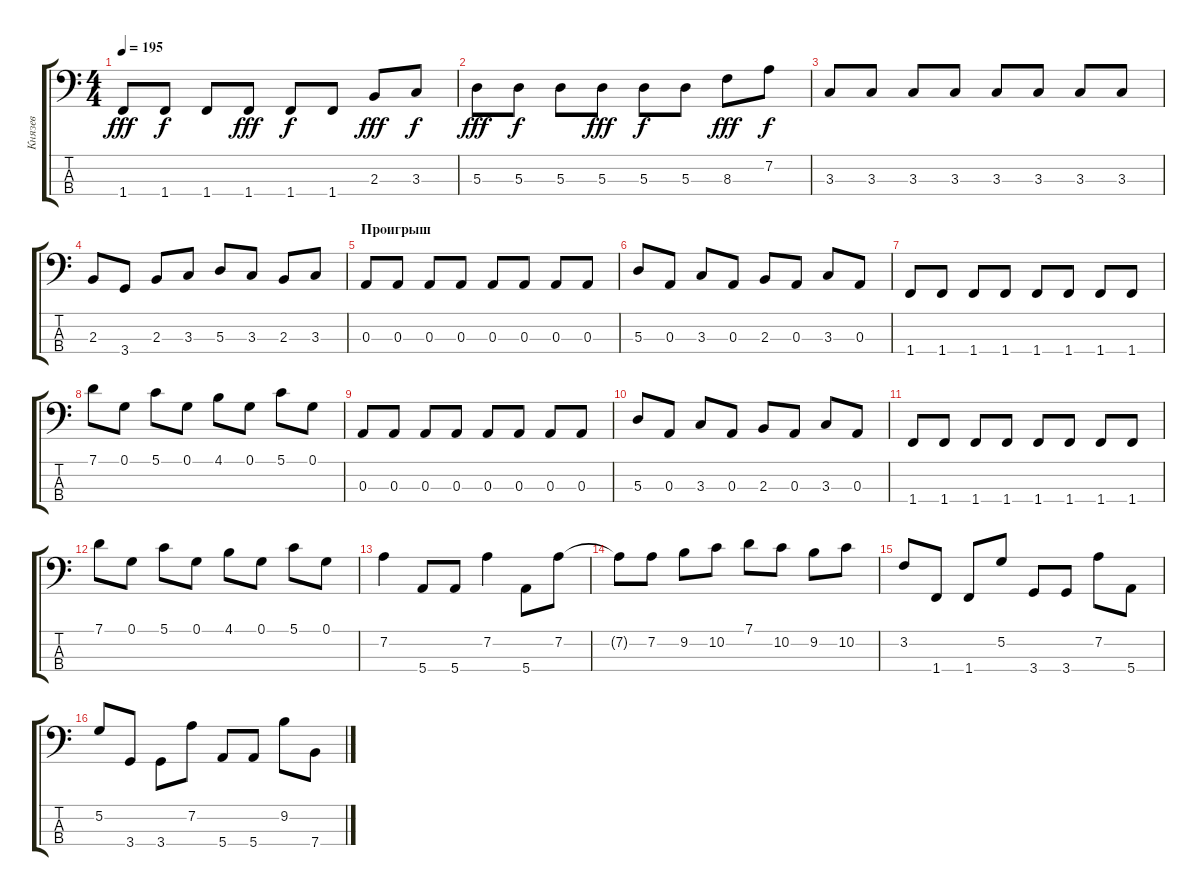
\track ("Князев" "Князев") {instrument electricbassfinger}
\staff {score tabs}
\tuning (G2 D2 A1 E1) {hide}
\ts (4 4)
\tempo 195
\clef f4
\ks c
1.4.8{dy fff} 1.4.8{dy f} 1.4.8 1.4.8{dy fff} 1.4.8{dy f} 1.4.8 2.3.8{dy fff} 3.3.8{dy f} |
5.3.8{dy fff} 5.3.8{dy f} 5.3.8 5.3.8{dy fff} 5.3.8{dy f} 5.3.8 8.3.8{dy fff} 7.2.8{dy f} |
3.3.8 3.3.8 3.3.8 3.3.8 3.3.8 3.3.8 3.3.8 3.3.8 |
2.3.8 3.4.8 2.3.8 3.3.8 5.3.8 3.3.8 2.3.8 3.3.8 |
\section ("" "Проигрыш")
0.3.8 0.3.8 0.3.8 0.3.8 0.3.8 0.3.8 0.3.8 0.3.8 |
5.3.8 0.3.8 3.3.8 0.3.8 2.3.8 0.3.8 3.3.8 0.3.8 |
1.4.8 1.4.8 1.4.8 1.4.8 1.4.8 1.4.8 1.4.8 1.4.8 |
7.1.8 0.1.8 5.1.8 0.1.8 4.1.8 0.1.8 5.1.8 0.1.8 |
0.3.8 0.3.8 0.3.8 0.3.8 0.3.8 0.3.8 0.3.8 0.3.8 |
5.3.8 0.3.8 3.3.8 0.3.8 2.3.8 0.3.8 3.3.8 0.3.8 |
1.4.8 1.4.8 1.4.8 1.4.8 1.4.8 1.4.8 1.4.8 1.4.8 |
7.1.8 0.1.8 5.1.8 0.1.8 4.1.8 0.1.8 5.1.8 0.1.8 |
7.2.4 5.4.8 5.4.8 7.2.4 5.4.8 7.2.8 |
7.2{t}.8 7.2.8 9.2.8 10.2.8 7.1.8 10.2.8 9.2.8 10.2.8 |
3.2.8 1.4.8 1.4.8 5.2.8 3.4.8 3.4.8 7.2.8 5.4.8 |
5.2.8 3.4.8 3.4.8 7.2.8 5.4.8 5.4.8 9.2.8 7.4.8
